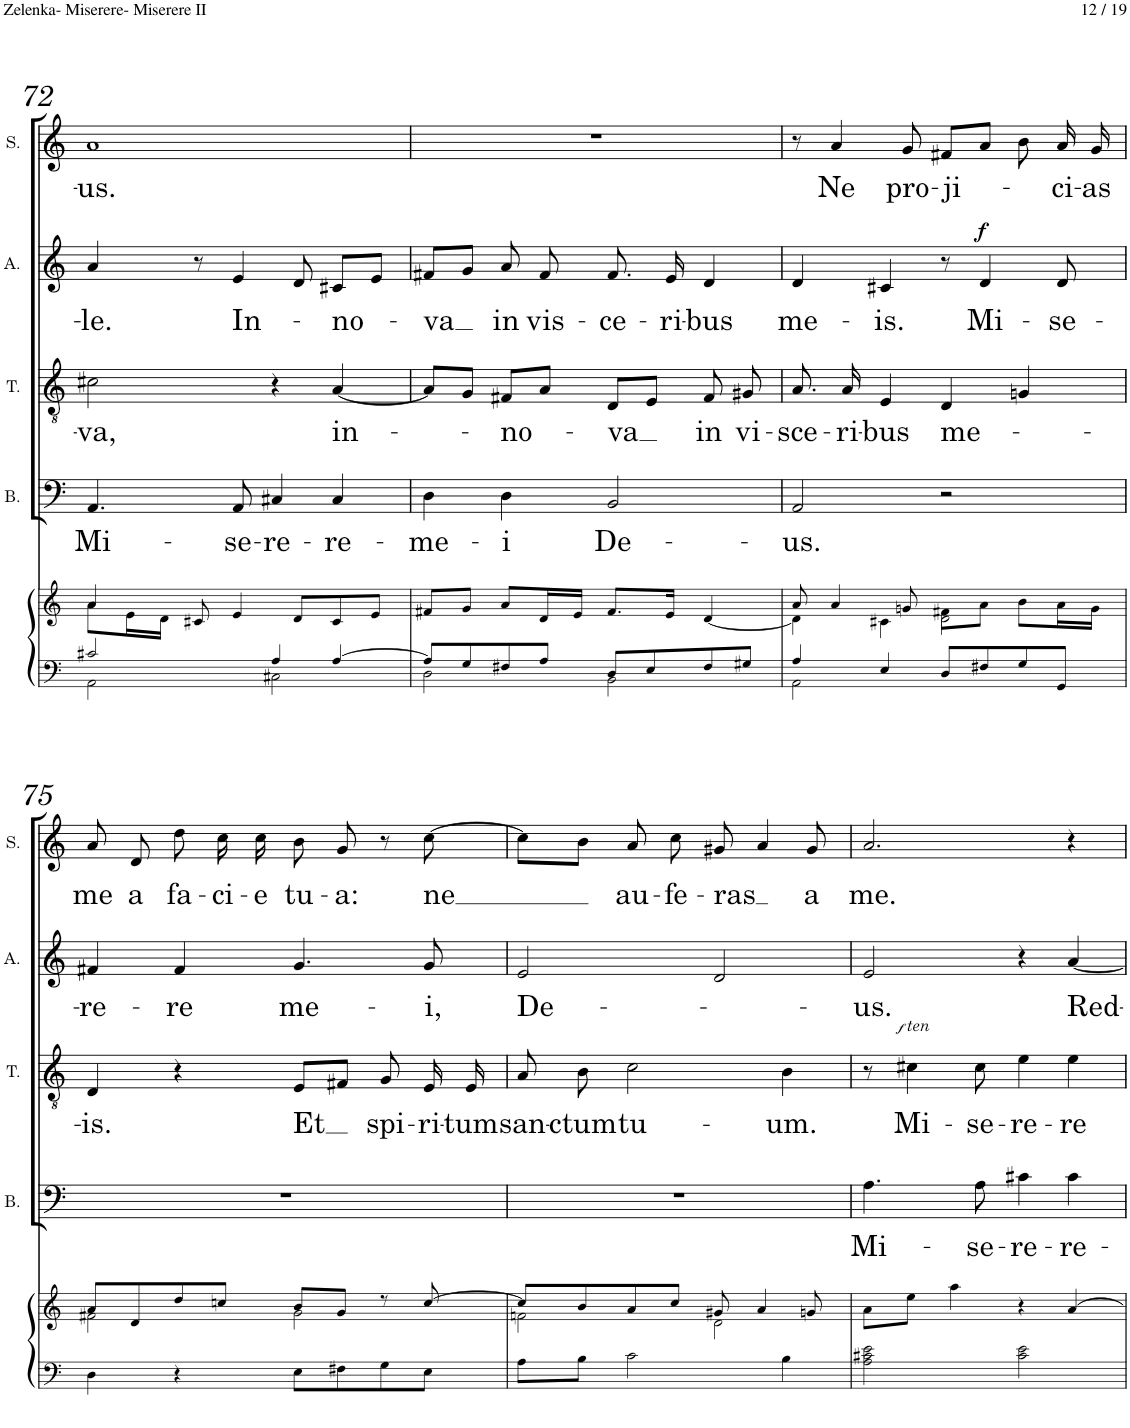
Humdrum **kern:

**kern	**kern	**kern	**text	**kern	**text	**dynam	**kern	**text	**dynam	**kern	**text
*part5	*part5	*part4	*part4	*part3	*part3	*part3	*part2	*part2	*part2	*part1	*part1
*staff6	*staff5	*staff4	*staff4	*staff3	*staff3	*staff3	*staff2	*staff2	*staff2	*staff1	*staff1
*I"Piano	*	*I"Basse	*	*I"Tenor	*	*	*I"Alto	*	*	*I"Soprano	*
*I'Pno	*	*I'B.	*	*I'T.	*	*	*I'A.	*	*	*I'S.	*
!!LO:PB:g=z
*clefF4	*clefG2	*clefF4	*	*clefGv2	*	*	*clefG2	*	*	*clefG2	*
*k[]	*k[]	*k[]	*	*k[]	*	*	*k[]	*	*	*k[]	*
*M4/4	*M4/4	*M4/4	*	*M4/4	*	*	*M4/4	*	*	*M4/4	*
*met(c)	*met(c)	*met(c)	*	*met(c)	*	*	*met(c)	*	*	*met(c)	*
=72	=72	=72	=72	=72	=72	=72	=72	=72	=72	=72	=72
*^	*^	*	*	*	*	*	*	*	*	*	*
!	!	!	!	!	!LO:LY:b	!	!LO:LY:b	!	!	!LO:LY:b	!	!	!LO:LY:b
2c#X/	2AA\	4a/	8a\L	4.AA/	Mi-	2c#X\	-va,	.	4a/	-le.	.	1a	-us.
.	.	.	16e\L	.	.	.	.	.	.	.	.	.	.
.	.	.	16d\JJ	.	.	.	.	.	.	.	.	.	.
.	.	8c#X/	2.ryy	.	.	.	.	.	8r	.	.	.	.
!	!	!	!	!	!LO:LY:b	!	!	!	!	!LO:LY:b	!	!	!
.	.	4e/	.	8AA/	-se-	.	.	.	4e/	In-	.	.	.
!	!	!	!	!	!LO:LY:b	!	!	!	!	!	!	!	!
4A/	2C#X\	.	.	4C#X/	-re-	4r	.	.	.	.	.	.	.
.	.	8d/L	.	.	.	.	.	.	8d/	.	.	.	.
!	!	!	!	!	!LO:LY:b	!	!LO:LY:b	!	!	!LO:LY:b	!	!	!
[4A/	.	8c#/	.	4C#/	-re-	[4A/	in-	.	8c#X/L	-no-	.	.	.
.	.	8e/J	.	.	.	.	.	.	8e/J	.	.	.	.
*	*	*v	*v	*	*	*	*	*	*	*	*	*	*
=73	=73	=73	=73	=73	=73	=73	=73	=73	=73	=73	=73	=73
!	!	!	!	!LO:LY:b	!	!	!	!	!LO:LY:b	!	!	!
8A/L]	2D\	8f#X/L	4D\	-me-	8A/L]	.	.	8f#X/L	-va	.	1r	.
8G/	.	8g/J	.	.	8G/J	.	.	8g/J	.	.	.	.
!	!	!	!	!LO:LY:b	!	!LO:LY:b	!	!	!LO:LY:b	!	!	!
8F#X/	.	8a/L	4D\	-i	8F#X/L	-no-	.	8a/	in	.	.	.
!	!	!	!	!	!	!	!	!	!LO:LY:b	!	!	!
8A/J	.	16d/L	.	.	8A/J	.	.	8f#/	vis-	.	.	.
.	.	16e/JJ	.	.	.	.	.	.	.	.	.	.
!	!	!	!	!LO:LY:b	!	!LO:LY:b	!	!	!LO:LY:b	!	!	!
8D/L	2BB\	8.f#/L	2BB/	De-	8D/L	-va	.	8.f#/	-ce-	.	.	.
8E/	.	.	.	.	8E/J	.	.	.	.	.	.	.
!	!	!	!	!	!	!	!	!	!LO:LY:b	!	!	!
.	.	16e/Jk	.	.	.	.	.	16e/	-ri-	.	.	.
!	!	!	!	!	!	!LO:LY:b	!	!	!LO:LY:b	!	!	!
8F#/	.	[4d/	.	.	8F#/	in	.	4d/	-bus	.	.	.
!	!	!	!	!	!	!LO:LY:b	!	!	!	!	!	!
8G#X/J	.	.	.	.	8G#X/	vi-	.	.	.	.	.	.
=74	=74	=74	=74	=74	=74	=74	=74	=74	=74	=74	=74	=74
*	*	*^	*	*	*	*	*	*	*	*	*	*
!	!	!	!	!	!LO:LY:b	!	!LO:LY:b	!	!	!LO:LY:b	!	!	!
4A/	2AA\	4d\]	8a/	2AA/	-us.	8.A/	-sce-	.	4d/	me-	.	8r	.
!	!	!	!	!	!	!	!	!	!	!	!	!	!LO:LY:b
.	.	.	4a/	.	.	.	.	.	.	.	.	4a/	Ne
!	!	!	!	!	!	!	!LO:LY:b	!	!	!	!	!	!
.	.	.	.	.	.	16A/	-ri-	.	.	.	.	.	.
!	!	!	!	!	!	!	!LO:LY:b	!	!	!LO:LY:b	!	!	!
4E/	.	4c#X\	.	.	.	4E/	-bus	.	4c#X/	-is.	.	.	.
!	!	!	!	!	!	!	!	!	!	!	!	!	!LO:LY:b
.	.	.	8gn/	.	.	.	.	.	.	.	.	8g/	pro-
!	!	!	!	!	!	!	!LO:LY:b	!	!	!	!	!	!LO:LY:b
8D/L	2ryy	2d\	8f#X\L	2r	.	4D/	me-	.	8r	.	.	8f#X/L	-ji-
!	!	!	!	!	!	!	!	!	!	!LO:LY:b	!LO:DY:a	!	!
8F#X/	.	.	8a\J	.	.	.	.	.	4d/	Mi-	f	8a/J	.
8G/	.	.	8b\L	.	.	4Gn/	.	.	.	.	.	8b\	.
!	!	!	!	!	!	!	!	!	!	!LO:LY:b	!	!	!LO:LY:b
8GG/J	.	.	16a\L	.	.	.	.	.	8d/	-se-	.	16a/	-ci-
!	!	!	!	!	!	!	!	!	!	!	!	!	!LO:LY:b
.	.	.	16g\JJ	.	.	.	.	.	.	.	.	16g/	-as
*v	*v	*	*	*	*	*	*	*	*	*	*	*	*
!!LO:LB:g=z
=75	=75	=75	=75	=75	=75	=75	=75	=75	=75	=75	=75	=75
!	!	!	!	!	!	!LO:LY:b	!	!	!LO:LY:b	!	!	!LO:LY:b
4D\	8a/L	2f#X\	1r	.	4D/	-is.	.	4f#X/	-re-	.	8a/	me
!	!	!	!	!	!	!	!	!	!	!	!	!LO:LY:b
.	8d/	.	.	.	.	.	.	.	.	.	8d/	a
!	!	!	!	!	!	!	!	!	!LO:LY:b	!	!	!LO:LY:b
4r	8dd/	.	.	.	4r	.	.	4f#/	-re	.	8dd\	fa-
!	!	!	!	!	!	!	!	!	!	!	!	!LO:LY:b
.	8ccn/J	.	.	.	.	.	.	.	.	.	16cc\	-ci-
!	!	!	!	!	!	!	!	!	!	!	!	!LO:LY:b
.	.	.	.	.	.	.	.	.	.	.	16cc\	-e
!	!	!	!	!	!	!LO:LY:b	!	!	!LO:LY:b	!	!	!LO:LY:b
8E\L	8b/L	2g\	.	.	8E/L	Et	.	4.g/	me-	.	8b\	tu-
!	!	!	!	!	!	!	!	!	!	!	!	!LO:LY:b
8F#X\	8g/J	.	.	.	8F#X/J	.	.	.	.	.	8g/	-a:
!	!	!	!	!	!	!LO:LY:b	!	!	!	!	!	!
8G\	8r	.	.	.	8G/	spi-	.	.	.	.	8r	.
!	!	!	!	!	!	!LO:LY:b	!	!	!LO:LY:b	!	!	!LO:LY:b
8E\J	[8cc/	.	.	.	16E/	-ri-	.	8g/	-i,	.	[8cc\	ne
!	!	!	!	!	!	!LO:LY:b	!	!	!	!	!	!
.	.	.	.	.	16E/	-tum	.	.	.	.	.	.
=76	=76	=76	=76	=76	=76	=76	=76	=76	=76	=76	=76	=76
!	!	!	!	!	!	!LO:LY:b	!	!	!LO:LY:b	!	!	!
8A\L	8cc/L]	2fn\	1r	.	8A/	san-	.	2e/	De-	.	8cc\L]	.
!	!	!	!	!	!	!LO:LY:b	!	!	!	!	!	!
8B\J	8b/	.	.	.	8B\	-ctum	.	.	.	.	8b\J	.
!	!	!	!	!	!	!LO:LY:b	!	!	!	!	!	!LO:LY:b
2c\	8a/	.	.	.	2c\	tu-	.	.	.	.	8a/	au-
!	!	!	!	!	!	!	!	!	!	!	!	!LO:LY:b
.	8cc/J	.	.	.	.	.	.	.	.	.	8cc\	-fe-
!	!	!	!	!	!	!	!	!	!	!	!	!LO:LY:b
.	8g#X/	2d\	.	.	.	.	.	2d/	.	.	8g#X/	-ras
.	4a/	.	.	.	.	.	.	.	.	.	4a/	.
!	!	!	!	!	!	!LO:LY:b	!	!	!	!	!	!
4B\	.	.	.	.	4B\	-um.	.	.	.	.	.	.
!	!	!	!	!	!	!	!	!	!	!	!	!LO:LY:b
.	8gn/	.	.	.	.	.	.	.	.	.	8g#/	a
*	*v	*v	*	*	*	*	*	*	*	*	*	*
=77	=77	=77	=77	=77	=77	=77	=77	=77	=77	=77	=77
!	!	!	!LO:LY:b	!	!	!	!	!LO:LY:b	!	!	!LO:LY:b
2A\ 2c#X\ 2e\	8a\L	4.A\	Mi-	8r	.	.	2e/	-us.	.	2.a/	me.
!	!	!	!	!	!LO:LY:b	!LO:DY:a	!	!	!	!	!
!	!	!	!	!	!	!LO:DY:n=1:a	!	!	!	!	!
.	8ee\J	.	.	4c#X\	Mi-	f other-dynamics	.	.	.	.	.
.	4aa\	.	.	.	.	.	.	.	.	.	.
!	!	!	!LO:LY:b	!	!LO:LY:b	!	!	!	!	!	!
.	.	8A\	-se-	8c#\	-se-	.	.	.	.	.	.
!	!	!	!LO:LY:b	!	!LO:LY:b	!	!	!	!	!	!
2c#\ 2e\	4r	4c#X\	-re-	4e\	-re-	.	4r	.	.	.	.
!	!	!	!LO:LY:b	!	!LO:LY:b	!	!	!LO:LY:b	!	!	!
.	[4a/	4c#\	-re-	4e\	-re	.	[4a/	Red-	.	4r	.
=	=	=	=	=	=	=	=	=	=	=	=
*-	*-	*-	*-	*-	*-	*-	*-	*-	*-	*-	*-
